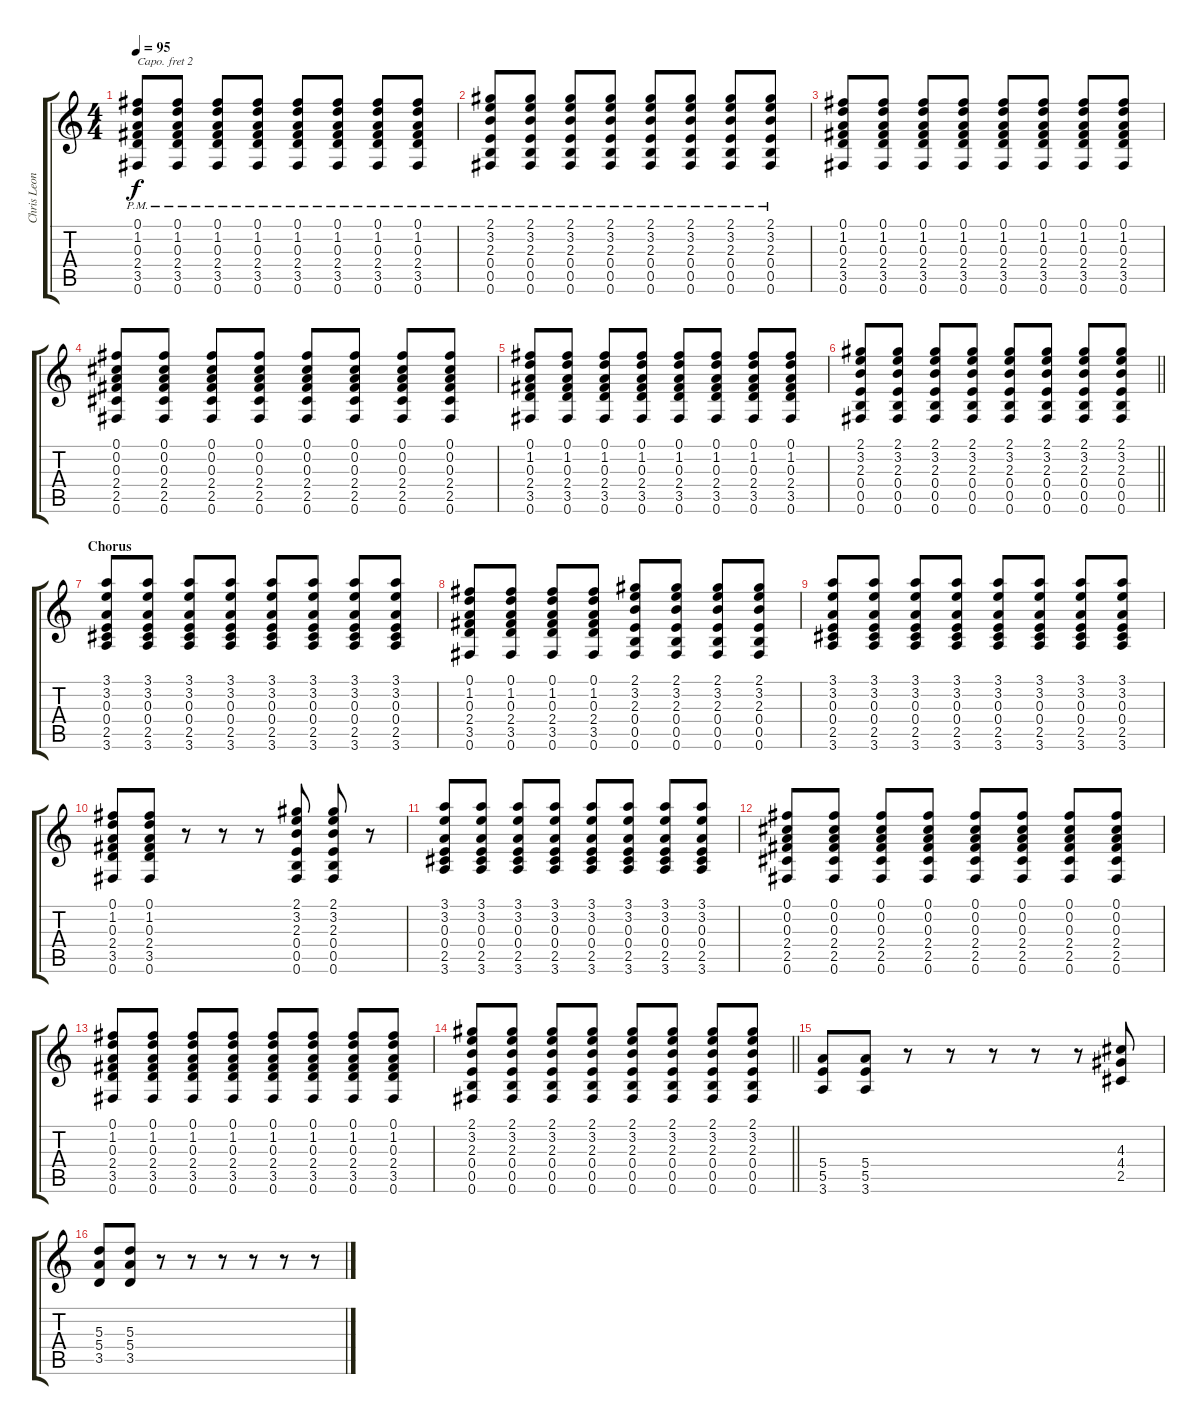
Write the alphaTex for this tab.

\track ("Chris Leonard (3rd Guitarist)" "Chris Leon") {instrument distortionguitar}
\staff {score tabs}
\capo 2
\tuning (E4 B3 G3 D3 A2 E2) {hide}
\ts (4 4)
\tempo 95
\clef g2
\ks c
(0.1{pm} 1.2{pm} 0.3{pm} 2.4{pm} 3.5{pm} 0.6{pm}).8{dy f} (0.1{pm} 1.2{pm} 0.3{pm} 2.4{pm} 3.5{pm} 0.6{pm}).8 (0.1{pm} 1.2{pm} 0.3{pm} 2.4{pm} 3.5{pm} 0.6{pm}).8 (0.1{pm} 1.2{pm} 0.3{pm} 2.4{pm} 3.5{pm} 0.6{pm}).8 (0.1{pm} 1.2{pm} 0.3{pm} 2.4{pm} 3.5{pm} 0.6{pm}).8 (0.1{pm} 1.2{pm} 0.3{pm} 2.4{pm} 3.5{pm} 0.6{pm}).8 (0.1{pm} 1.2{pm} 0.3{pm} 2.4{pm} 3.5{pm} 0.6{pm}).8 (0.1{pm} 1.2{pm} 0.3{pm} 2.4{pm} 3.5{pm} 0.6{pm}).8 |
(2.1{pm} 3.2{pm} 2.3{pm} 0.4{pm} 0.5{pm} 0.6{pm}).8 (2.1{pm} 3.2{pm} 2.3{pm} 0.4{pm} 0.5{pm} 0.6{pm}).8 (2.1{pm} 3.2{pm} 2.3{pm} 0.4{pm} 0.5{pm} 0.6{pm}).8 (2.1{pm} 3.2{pm} 2.3{pm} 0.4{pm} 0.5{pm} 0.6{pm}).8 (2.1{pm} 3.2{pm} 2.3{pm} 0.4{pm} 0.5{pm} 0.6{pm}).8 (2.1{pm} 3.2{pm} 2.3{pm} 0.4{pm} 0.5{pm} 0.6{pm}).8 (2.1{pm} 3.2{pm} 2.3{pm} 0.4{pm} 0.5{pm} 0.6{pm}).8 (2.1{pm} 3.2{pm} 2.3{pm} 0.4{pm} 0.5{pm} 0.6{pm}).8 |
(0.1 1.2 0.3 2.4 3.5 0.6).8 (0.1 1.2 0.3 2.4 3.5 0.6).8 (0.1 1.2 0.3 2.4 3.5 0.6).8 (0.1 1.2 0.3 2.4 3.5 0.6).8 (0.1 1.2 0.3 2.4 3.5 0.6).8 (0.1 1.2 0.3 2.4 3.5 0.6).8 (0.1 1.2 0.3 2.4 3.5 0.6).8 (0.1 1.2 0.3 2.4 3.5 0.6).8 |
(0.1 0.2 0.3 2.4 2.5 0.6).8 (0.1 0.2 0.3 2.4 2.5 0.6).8 (0.1 0.2 0.3 2.4 2.5 0.6).8 (0.1 0.2 0.3 2.4 2.5 0.6).8 (0.1 0.2 0.3 2.4 2.5 0.6).8 (0.1 0.2 0.3 2.4 2.5 0.6).8 (0.1 0.2 0.3 2.4 2.5 0.6).8 (0.1 0.2 0.3 2.4 2.5 0.6).8 |
(0.1 1.2 0.3 2.4 3.5 0.6).8 (0.1 1.2 0.3 2.4 3.5 0.6).8 (0.1 1.2 0.3 2.4 3.5 0.6).8 (0.1 1.2 0.3 2.4 3.5 0.6).8 (0.1 1.2 0.3 2.4 3.5 0.6).8 (0.1 1.2 0.3 2.4 3.5 0.6).8 (0.1 1.2 0.3 2.4 3.5 0.6).8 (0.1 1.2 0.3 2.4 3.5 0.6).8 |
\barLineRight lightlight
(2.1 3.2 2.3 0.4 0.5 0.6).8 (2.1 3.2 2.3 0.4 0.5 0.6).8 (2.1 3.2 2.3 0.4 0.5 0.6).8 (2.1 3.2 2.3 0.4 0.5 0.6).8 (2.1 3.2 2.3 0.4 0.5 0.6).8 (2.1 3.2 2.3 0.4 0.5 0.6).8 (2.1 3.2 2.3 0.4 0.5 0.6).8 (2.1 3.2 2.3 0.4 0.5 0.6).8 |
\section ("" "Chorus")
(3.1 3.2 0.3 0.4 2.5 3.6).8 (3.1 3.2 0.3 0.4 2.5 3.6).8 (3.1 3.2 0.3 0.4 2.5 3.6).8 (3.1 3.2 0.3 0.4 2.5 3.6).8 (3.1 3.2 0.3 0.4 2.5 3.6).8 (3.1 3.2 0.3 0.4 2.5 3.6).8 (3.1 3.2 0.3 0.4 2.5 3.6).8 (3.1 3.2 0.3 0.4 2.5 3.6).8 |
(0.1 1.2 0.3 2.4 3.5 0.6).8 (0.1 1.2 0.3 2.4 3.5 0.6).8 (0.1 1.2 0.3 2.4 3.5 0.6).8 (0.1 1.2 0.3 2.4 3.5 0.6).8 (2.1 3.2 2.3 0.4 0.5 0.6).8 (2.1 3.2 2.3 0.4 0.5 0.6).8 (2.1 3.2 2.3 0.4 0.5 0.6).8 (2.1 3.2 2.3 0.4 0.5 0.6).8 |
(3.1 3.2 0.3 0.4 2.5 3.6).8 (3.1 3.2 0.3 0.4 2.5 3.6).8 (3.1 3.2 0.3 0.4 2.5 3.6).8 (3.1 3.2 0.3 0.4 2.5 3.6).8 (3.1 3.2 0.3 0.4 2.5 3.6).8 (3.1 3.2 0.3 0.4 2.5 3.6).8 (3.1 3.2 0.3 0.4 2.5 3.6).8 (3.1 3.2 0.3 0.4 2.5 3.6).8 |
(0.1 1.2 0.3 2.4 3.5 0.6).8 (0.1 1.2 0.3 2.4 3.5 0.6).8 r.8 r.8 r.8 (2.1 3.2 2.3 0.4 0.5 0.6).8 (2.1 3.2 2.3 0.4 0.5 0.6).8 r.8 |
(3.1 3.2 0.3 0.4 2.5 3.6).8 (3.1 3.2 0.3 0.4 2.5 3.6).8 (3.1 3.2 0.3 0.4 2.5 3.6).8 (3.1 3.2 0.3 0.4 2.5 3.6).8 (3.1 3.2 0.3 0.4 2.5 3.6).8 (3.1 3.2 0.3 0.4 2.5 3.6).8 (3.1 3.2 0.3 0.4 2.5 3.6).8 (3.1 3.2 0.3 0.4 2.5 3.6).8 |
(0.1 0.2 0.3 2.4 2.5 0.6).8 (0.1 0.2 0.3 2.4 2.5 0.6).8 (0.1 0.2 0.3 2.4 2.5 0.6).8 (0.1 0.2 0.3 2.4 2.5 0.6).8 (0.1 0.2 0.3 2.4 2.5 0.6).8 (0.1 0.2 0.3 2.4 2.5 0.6).8 (0.1 0.2 0.3 2.4 2.5 0.6).8 (0.1 0.2 0.3 2.4 2.5 0.6).8 |
(0.1 1.2 0.3 2.4 3.5 0.6).8 (0.1 1.2 0.3 2.4 3.5 0.6).8 (0.1 1.2 0.3 2.4 3.5 0.6).8 (0.1 1.2 0.3 2.4 3.5 0.6).8 (0.1 1.2 0.3 2.4 3.5 0.6).8 (0.1 1.2 0.3 2.4 3.5 0.6).8 (0.1 1.2 0.3 2.4 3.5 0.6).8 (0.1 1.2 0.3 2.4 3.5 0.6).8 |
\barLineRight lightlight
(2.1 3.2 2.3 0.4 0.5 0.6).8 (2.1 3.2 2.3 0.4 0.5 0.6).8 (2.1 3.2 2.3 0.4 0.5 0.6).8 (2.1 3.2 2.3 0.4 0.5 0.6).8 (2.1 3.2 2.3 0.4 0.5 0.6).8 (2.1 3.2 2.3 0.4 0.5 0.6).8 (2.1 3.2 2.3 0.4 0.5 0.6).8 (2.1 3.2 2.3 0.4 0.5 0.6).8 |
(5.4 5.5 3.6).8 (5.4 5.5 3.6).8 r.8 r.8 r.8 r.8 r.8 (4.3 4.4 2.5).8 |
(5.3 5.4 3.5).8 (5.3 5.4 3.5).8 r.8 r.8 r.8 r.8 r.8 r.8
